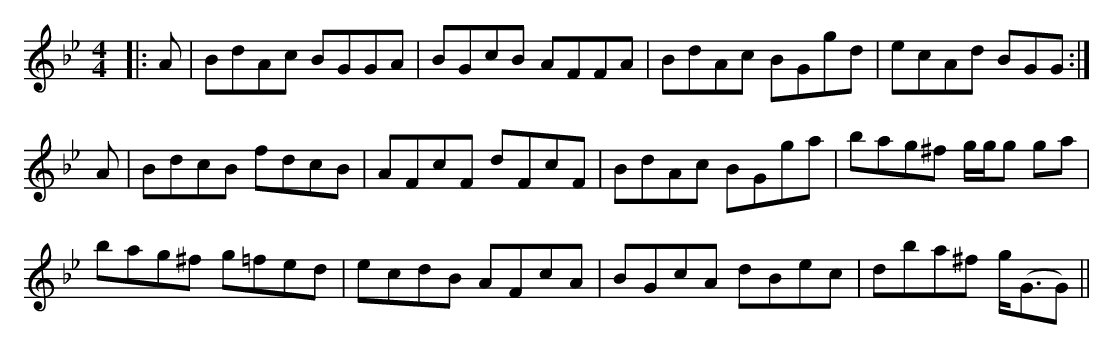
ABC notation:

X:1
M:4/4
K:Gmin
|:A|BdAc BGGA|BGcB AFFA|BdAc BGgd|ecAd BGG:|
A|BdcB fdcB|AFcF dFcF|BdAc BGga|bag^f g/g/g ga|
bag^f g=fed|ecdB AFcA|BGcA dBec|dba^f g<(GG)||
